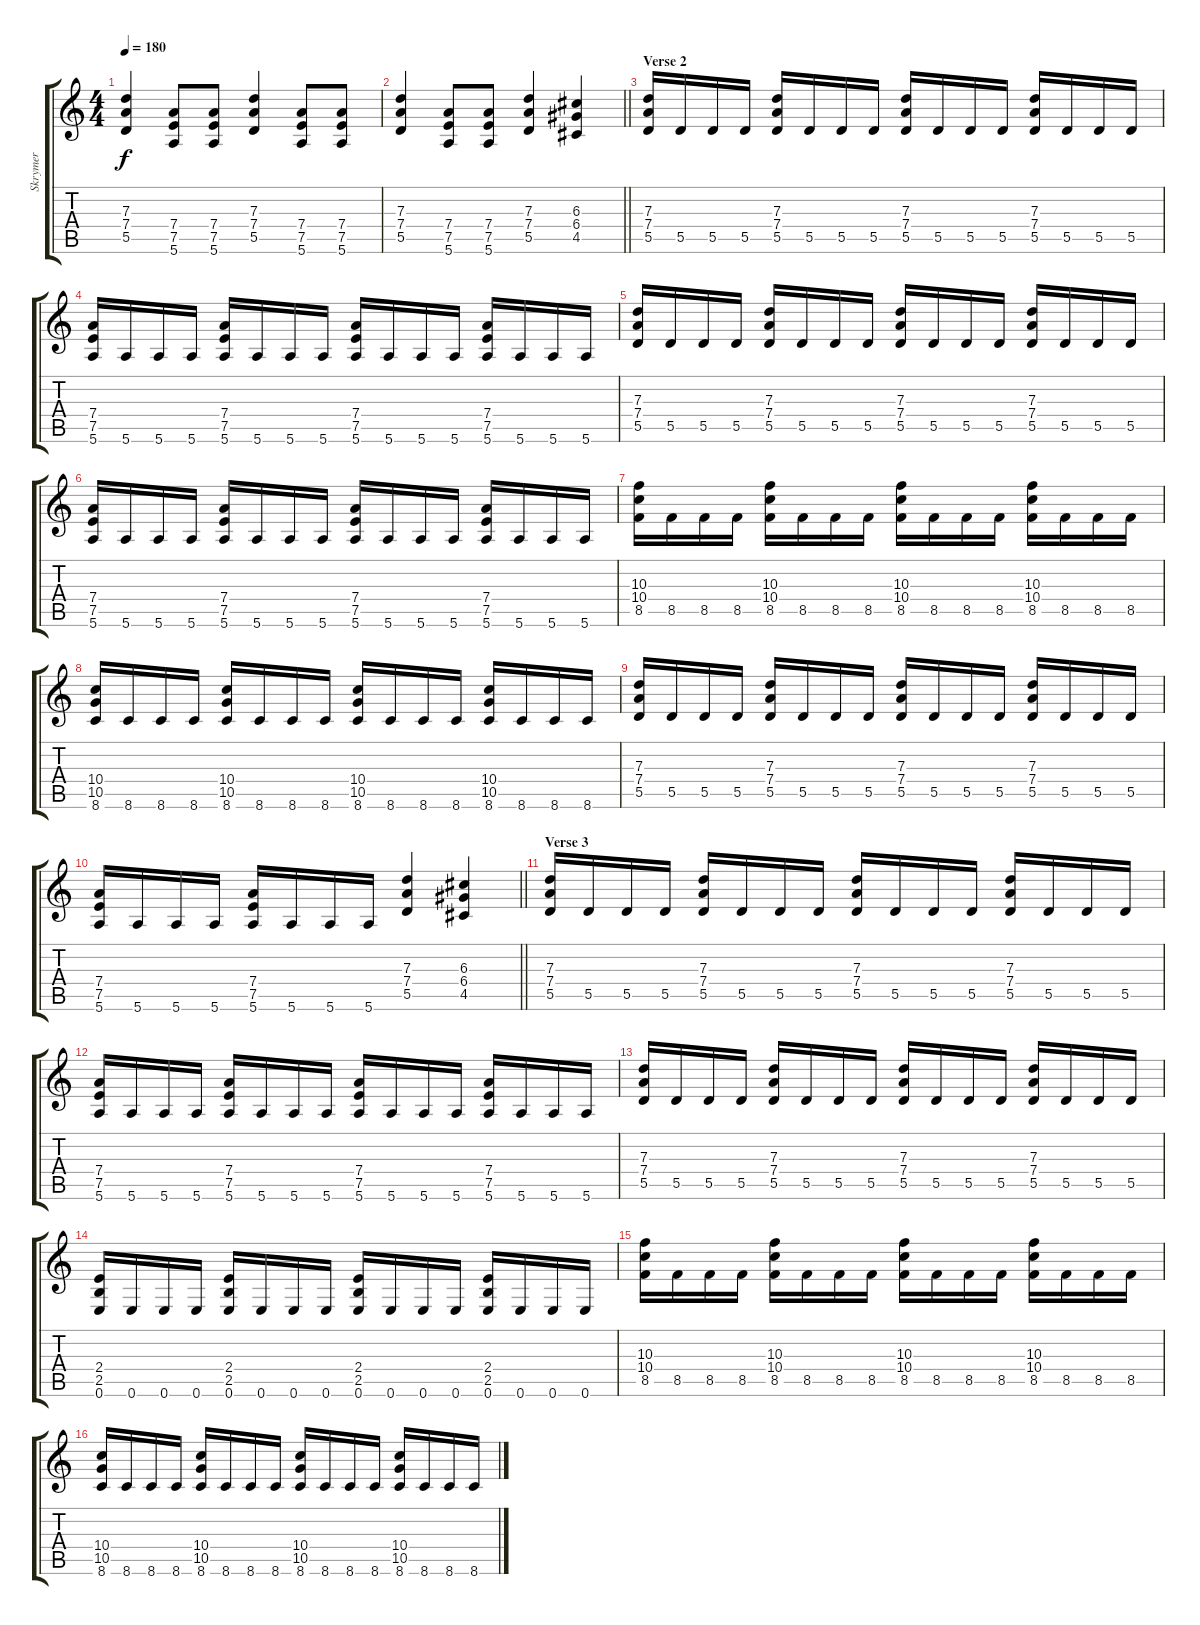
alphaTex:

\track ("Skrymer" "Skrymer") {instrument distortionguitar}
\staff {score tabs}
\tuning (E4 B3 G3 D3 A2 E2) {hide}
\ts (4 4)
\tempo 180
\clef g2
\ks c
(7.3 7.4 5.5).4{dy f} (7.4 7.5 5.6).8 (7.4 7.5 5.6).8 (7.3 7.4 5.5).4 (7.4 7.5 5.6).8 (7.4 7.5 5.6).8 |
\barLineRight lightlight
(7.3 7.4 5.5).4 (7.4 7.5 5.6).8 (7.4 7.5 5.6).8 (7.3 7.4 5.5).4 (6.3 6.4 4.5).4 |
\section ("" "Verse 2")
(7.3 7.4 5.5).16 5.5.16 5.5.16 5.5.16 (7.3 7.4 5.5).16 5.5.16 5.5.16 5.5.16 (7.3 7.4 5.5).16 5.5.16 5.5.16 5.5.16 (7.3 7.4 5.5).16 5.5.16 5.5.16 5.5.16 |
(7.4 7.5 5.6).16 5.6.16 5.6.16 5.6.16 (7.4 7.5 5.6).16 5.6.16 5.6.16 5.6.16 (7.4 7.5 5.6).16 5.6.16 5.6.16 5.6.16 (7.4 7.5 5.6).16 5.6.16 5.6.16 5.6.16 |
(7.3 7.4 5.5).16 5.5.16 5.5.16 5.5.16 (7.3 7.4 5.5).16 5.5.16 5.5.16 5.5.16 (7.3 7.4 5.5).16 5.5.16 5.5.16 5.5.16 (7.3 7.4 5.5).16 5.5.16 5.5.16 5.5.16 |
(7.4 7.5 5.6).16 5.6.16 5.6.16 5.6.16 (7.4 7.5 5.6).16 5.6.16 5.6.16 5.6.16 (7.4 7.5 5.6).16 5.6.16 5.6.16 5.6.16 (7.4 7.5 5.6).16 5.6.16 5.6.16 5.6.16 |
(10.3 10.4 8.5).16 8.5.16 8.5.16 8.5.16 (10.3 10.4 8.5).16 8.5.16 8.5.16 8.5.16 (10.3 10.4 8.5).16 8.5.16 8.5.16 8.5.16 (10.3 10.4 8.5).16 8.5.16 8.5.16 8.5.16 |
(10.4 10.5 8.6).16 8.6.16 8.6.16 8.6.16 (10.4 10.5 8.6).16 8.6.16 8.6.16 8.6.16 (10.4 10.5 8.6).16 8.6.16 8.6.16 8.6.16 (10.4 10.5 8.6).16 8.6.16 8.6.16 8.6.16 |
(7.3 7.4 5.5).16 5.5.16 5.5.16 5.5.16 (7.3 7.4 5.5).16 5.5.16 5.5.16 5.5.16 (7.3 7.4 5.5).16 5.5.16 5.5.16 5.5.16 (7.3 7.4 5.5).16 5.5.16 5.5.16 5.5.16 |
\barLineRight lightlight
(7.4 7.5 5.6).16 5.6.16 5.6.16 5.6.16 (7.4 7.5 5.6).16 5.6.16 5.6.16 5.6.16 (7.3 7.4 5.5).4 (6.3 6.4 4.5).4 |
\section ("" "Verse 3")
(7.3 7.4 5.5).16 5.5.16 5.5.16 5.5.16 (7.3 7.4 5.5).16 5.5.16 5.5.16 5.5.16 (7.3 7.4 5.5).16 5.5.16 5.5.16 5.5.16 (7.3 7.4 5.5).16 5.5.16 5.5.16 5.5.16 |
(7.4 7.5 5.6).16 5.6.16 5.6.16 5.6.16 (7.4 7.5 5.6).16 5.6.16 5.6.16 5.6.16 (7.4 7.5 5.6).16 5.6.16 5.6.16 5.6.16 (7.4 7.5 5.6).16 5.6.16 5.6.16 5.6.16 |
(7.3 7.4 5.5).16 5.5.16 5.5.16 5.5.16 (7.3 7.4 5.5).16 5.5.16 5.5.16 5.5.16 (7.3 7.4 5.5).16 5.5.16 5.5.16 5.5.16 (7.3 7.4 5.5).16 5.5.16 5.5.16 5.5.16 |
(2.4 2.5 0.6).16 0.6.16 0.6.16 0.6.16 (2.4 2.5 0.6).16 0.6.16 0.6.16 0.6.16 (2.4 2.5 0.6).16 0.6.16 0.6.16 0.6.16 (2.4 2.5 0.6).16 0.6.16 0.6.16 0.6.16 |
(10.3 10.4 8.5).16 8.5.16 8.5.16 8.5.16 (10.3 10.4 8.5).16 8.5.16 8.5.16 8.5.16 (10.3 10.4 8.5).16 8.5.16 8.5.16 8.5.16 (10.3 10.4 8.5).16 8.5.16 8.5.16 8.5.16 |
(10.4 10.5 8.6).16 8.6.16 8.6.16 8.6.16 (10.4 10.5 8.6).16 8.6.16 8.6.16 8.6.16 (10.4 10.5 8.6).16 8.6.16 8.6.16 8.6.16 (10.4 10.5 8.6).16 8.6.16 8.6.16 8.6.16
